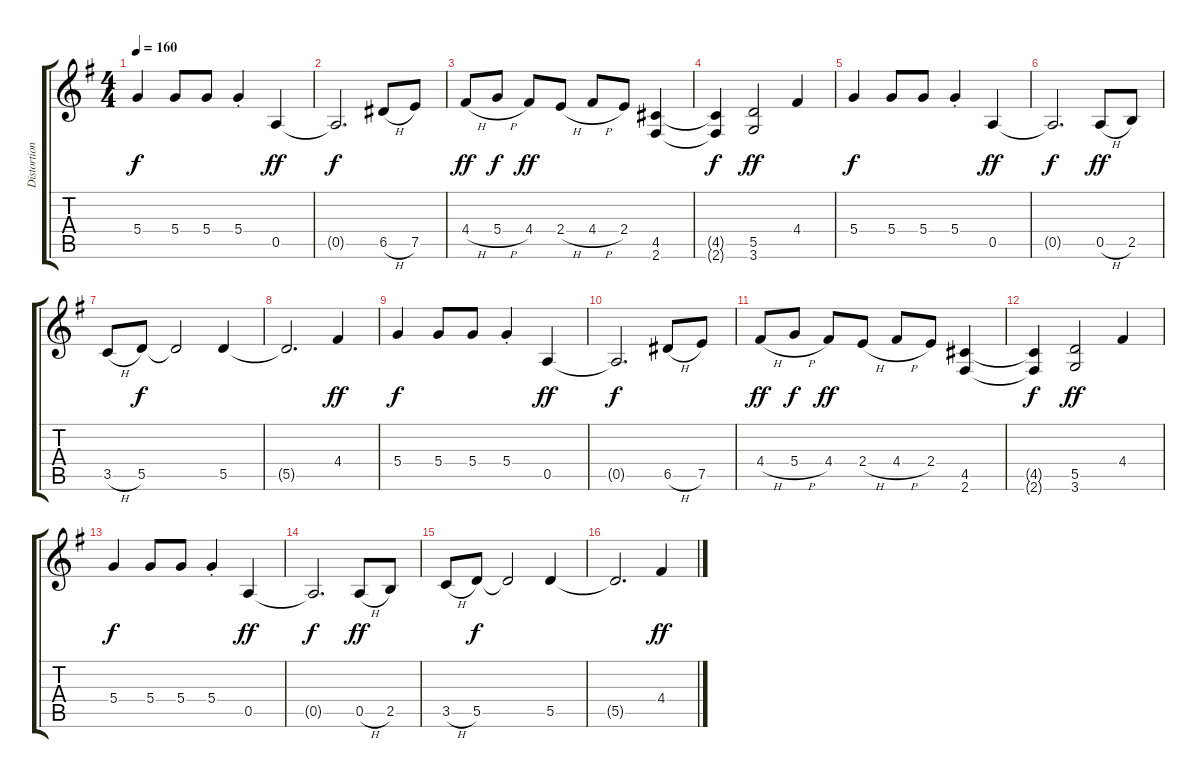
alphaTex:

\track ("Distortion" "Distortion") {instrument overdrivenguitar}
\staff {score tabs}
\tuning (E4 B3 G3 D3 A2 E2) {hide}
\ts (4 4)
\tempo 160
\clef g2
\ks g
5.4.4{dy f} 5.4.8 5.4.8 5.4{st}.4 0.5.4{dy ff} |
0.5{t}.2{d dy f} 6.5{h}.8 7.5.8 |
4.4{h}.8{dy ff} 5.4{h}.8{dy f} 4.4.8{dy ff} 2.4{h}.8 4.4{h}.8 2.4.8 (4.5 2.6).4 |
(4.5{t} 2.6{t}).4{dy f} (5.5 3.6).2{dy ff} 4.4.4 |
5.4.4{dy f} 5.4.8 5.4.8 5.4{st}.4 0.5.4{dy ff} |
0.5{t}.2{d dy f} 0.5{h}.8{dy ff} 2.5.8 |
3.5{h}.8 5.5.8{dy f} 5.5{t}.2 5.5.4 |
5.5{t}.2{d} 4.4.4{dy ff} |
5.4.4{dy f} 5.4.8 5.4.8 5.4{st}.4 0.5.4{dy ff} |
0.5{t}.2{d dy f} 6.5{h}.8 7.5.8 |
4.4{h}.8{dy ff} 5.4{h}.8{dy f} 4.4.8{dy ff} 2.4{h}.8 4.4{h}.8 2.4.8 (4.5 2.6).4 |
(4.5{t} 2.6{t}).4{dy f} (5.5 3.6).2{dy ff} 4.4.4 |
5.4.4{dy f} 5.4.8 5.4.8 5.4{st}.4 0.5.4{dy ff} |
0.5{t}.2{d dy f} 0.5{h}.8{dy ff} 2.5.8 |
3.5{h}.8 5.5.8{dy f} 5.5{t}.2 5.5.4 |
5.5{t}.2{d} 4.4.4{dy ff}
